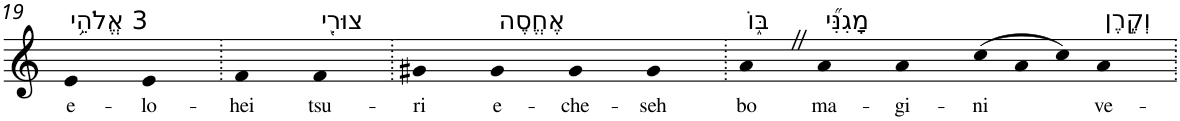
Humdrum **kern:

**kern	**text
*part1	*part1
*staff1	*staff1
*I"Piano	*
*I'Pno	*
!!LO:PB:g=z
*clefG2	*
*k[]	*
=19	=19
!LO:TX:a:t=3 אֱלֹהֵ֥י	!
!	!LO:LY:b
4e	e-
!	!LO:LY:b
4e	-lo-
=20.	=20.
!	!LO:LY:b
4f	-hei
!LO:TX:a:t=צוּרִ֖י	!
!	!LO:LY:b
4f	tsu-
=21.	=21.
!	!LO:LY:b
4g#X	-ri
!LO:TX:a:t=אֶחֱסֶה	!
!	!LO:LY:b
4g#	e-
!	!LO:LY:b
4g#	-che-
!	!LO:LY:b
4g#	-seh
=22.	=22.
!LO:TX:a:t=בּ֑וֹ	!
!	!LO:LY:b
4aZ	bo
!LO:TX:a:t=מָגִנִּ֞י	!
!	!LO:LY:b
4a	ma-
!	!LO:LY:b
4a	-gi-
*Xtuplet	*
!	!LO:LY:b
(>12cc	-ni
12a	.
12cc)	.
!LO:TX:a:t=וְקֶ֣רֶן	!
!	!LO:LY:b
4a	ve-
=.	=.
*-	*-
